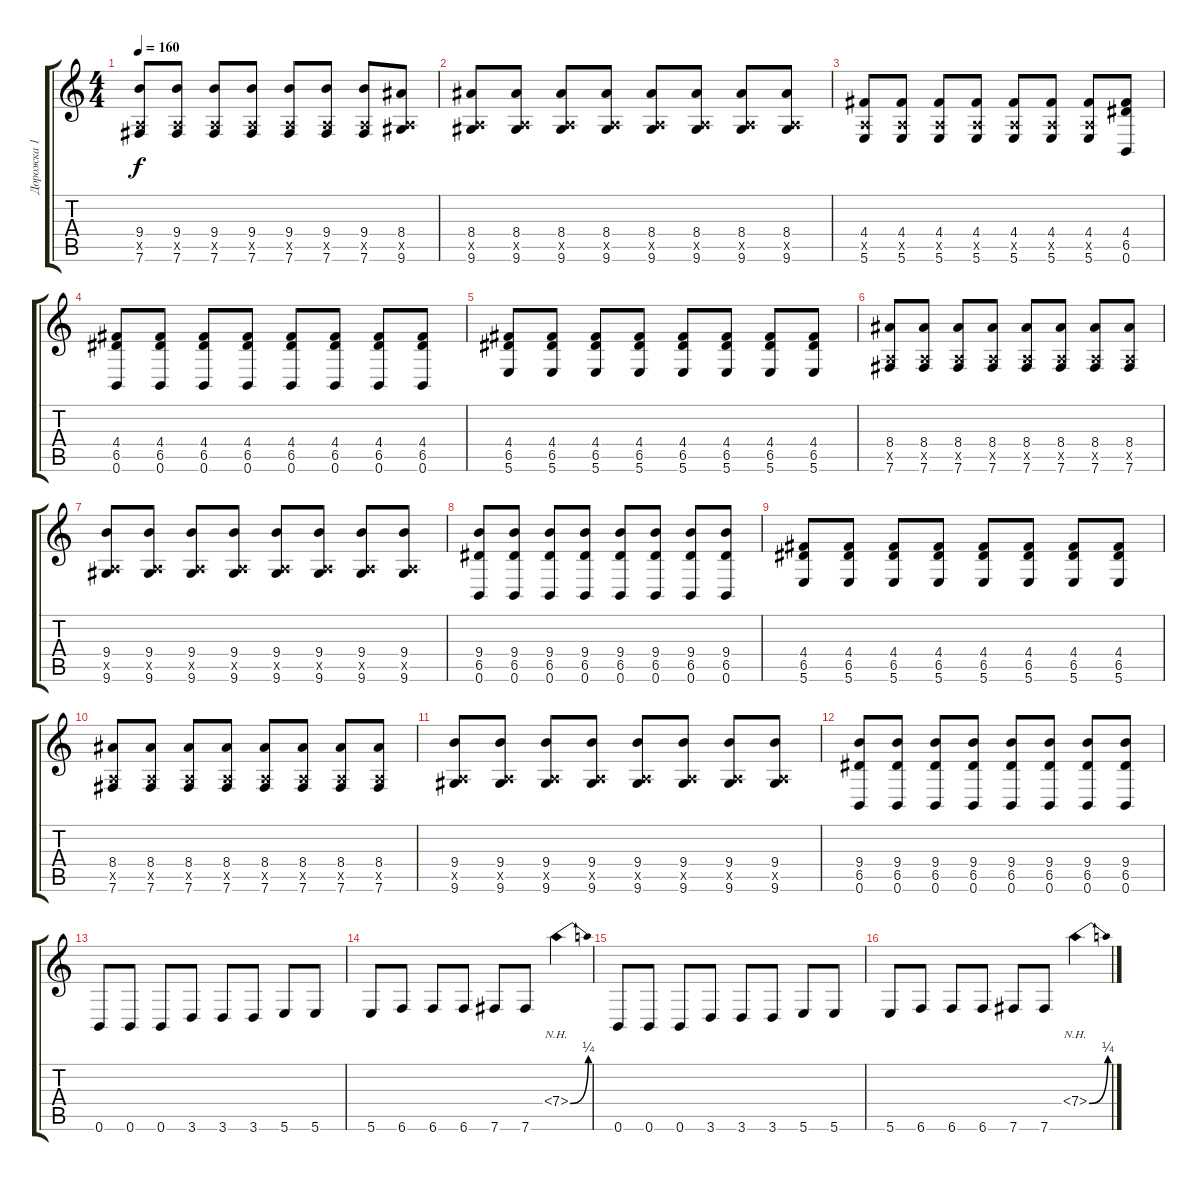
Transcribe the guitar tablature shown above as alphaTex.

\track ("Дорожка 1" "Дорожка 1") {instrument distortionguitar}
\staff {score tabs}
\tuning (E4 B3 G3 D3 A2 B1) {hide}
\ts (4 4)
\tempo 160
\clef g2
\ks c
(9.4 0.5{x} 7.6).8{dy f} (9.4 0.5{x} 7.6).8 (9.4 0.5{x} 7.6).8 (9.4 0.5{x} 7.6).8 (9.4 0.5{x} 7.6).8 (9.4 0.5{x} 7.6).8 (9.4 0.5{x} 7.6).8 (8.4 0.5{x} 9.6).8 |
(8.4 0.5{x} 9.6).8 (8.4 0.5{x} 9.6).8 (8.4 0.5{x} 9.6).8 (8.4 0.5{x} 9.6).8 (8.4 0.5{x} 9.6).8 (8.4 0.5{x} 9.6).8 (8.4 0.5{x} 9.6).8 (8.4 0.5{x} 9.6).8 |
(4.4 0.5{x} 5.6).8 (4.4 0.5{x} 5.6).8 (4.4 0.5{x} 5.6).8 (4.4 0.5{x} 5.6).8 (4.4 0.5{x} 5.6).8 (4.4 0.5{x} 5.6).8 (4.4 0.5{x} 5.6).8 (4.4 6.5 0.6).8 |
(4.4 6.5 0.6).8 (4.4 6.5 0.6).8 (4.4 6.5 0.6).8 (4.4 6.5 0.6).8 (4.4 6.5 0.6).8 (4.4 6.5 0.6).8 (4.4 6.5 0.6).8 (4.4 6.5 0.6).8 |
(4.4 6.5 5.6).8 (4.4 6.5 5.6).8 (4.4 6.5 5.6).8 (4.4 6.5 5.6).8 (4.4 6.5 5.6).8 (4.4 6.5 5.6).8 (4.4 6.5 5.6).8 (4.4 6.5 5.6).8 |
(8.4 0.5{x} 7.6).8 (8.4 0.5{x} 7.6).8 (8.4 0.5{x} 7.6).8 (8.4 0.5{x} 7.6).8 (8.4 0.5{x} 7.6).8 (8.4 0.5{x} 7.6).8 (8.4 0.5{x} 7.6).8 (8.4 0.5{x} 7.6).8 |
(9.4 0.5{x} 9.6).8 (9.4 0.5{x} 9.6).8 (9.4 0.5{x} 9.6).8 (9.4 0.5{x} 9.6).8 (9.4 0.5{x} 9.6).8 (9.4 0.5{x} 9.6).8 (9.4 0.5{x} 9.6).8 (9.4 0.5{x} 9.6).8 |
(9.4 6.5 0.6).8 (9.4 6.5 0.6).8 (9.4 6.5 0.6).8 (9.4 6.5 0.6).8 (9.4 6.5 0.6).8 (9.4 6.5 0.6).8 (9.4 6.5 0.6).8 (9.4 6.5 0.6).8 |
(4.4 6.5 5.6).8 (4.4 6.5 5.6).8 (4.4 6.5 5.6).8 (4.4 6.5 5.6).8 (4.4 6.5 5.6).8 (4.4 6.5 5.6).8 (4.4 6.5 5.6).8 (4.4 6.5 5.6).8 |
(8.4 0.5{x} 7.6).8 (8.4 0.5{x} 7.6).8 (8.4 0.5{x} 7.6).8 (8.4 0.5{x} 7.6).8 (8.4 0.5{x} 7.6).8 (8.4 0.5{x} 7.6).8 (8.4 0.5{x} 7.6).8 (8.4 0.5{x} 7.6).8 |
(9.4 0.5{x} 9.6).8 (9.4 0.5{x} 9.6).8 (9.4 0.5{x} 9.6).8 (9.4 0.5{x} 9.6).8 (9.4 0.5{x} 9.6).8 (9.4 0.5{x} 9.6).8 (9.4 0.5{x} 9.6).8 (9.4 0.5{x} 9.6).8 |
(9.4 6.5 0.6).8 (9.4 6.5 0.6).8 (9.4 6.5 0.6).8 (9.4 6.5 0.6).8 (9.4 6.5 0.6).8 (9.4 6.5 0.6).8 (9.4 6.5 0.6).8 (9.4 6.5 0.6).8 |
0.6.8 0.6.8 0.6.8 3.6.8 3.6.8 3.6.8 5.6.8 5.6.8 |
5.6.8 6.6.8 6.6.8 6.6.8 7.6.8 7.6.8 7.4{be (bend 0 0 60 1) nh}.4 |
0.6.8 0.6.8 0.6.8 3.6.8 3.6.8 3.6.8 5.6.8 5.6.8 |
5.6.8 6.6.8 6.6.8 6.6.8 7.6.8 7.6.8 7.4{be (bend 0 0 60 1) nh}.4
